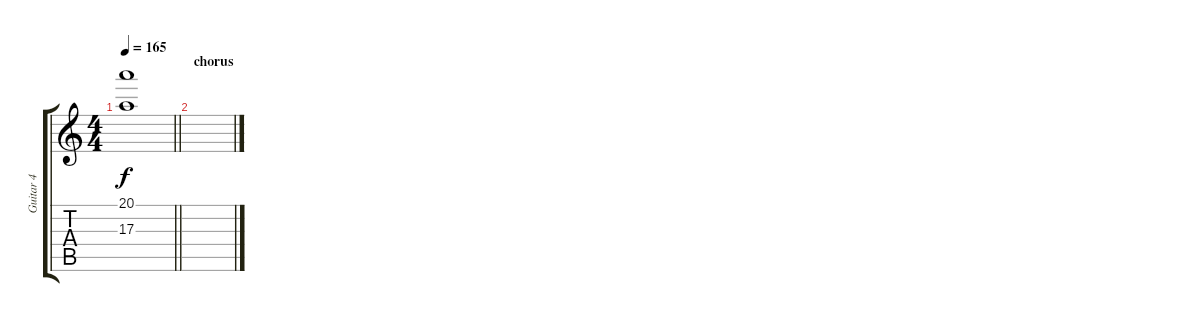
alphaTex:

\track ("Guitar 4" "Guitar 4") {instrument electricguitarclean}
\staff {score tabs}
\tuning (Db4 Ab3 E3 B2 Gb2 Db2) {hide}
\ts (4 4)
\tempo 165
\clef g2
\barLineRight lightlight
\ks c
(20.1{t} 17.3{t}).1{dy f} |
\section ("" "chorus")
